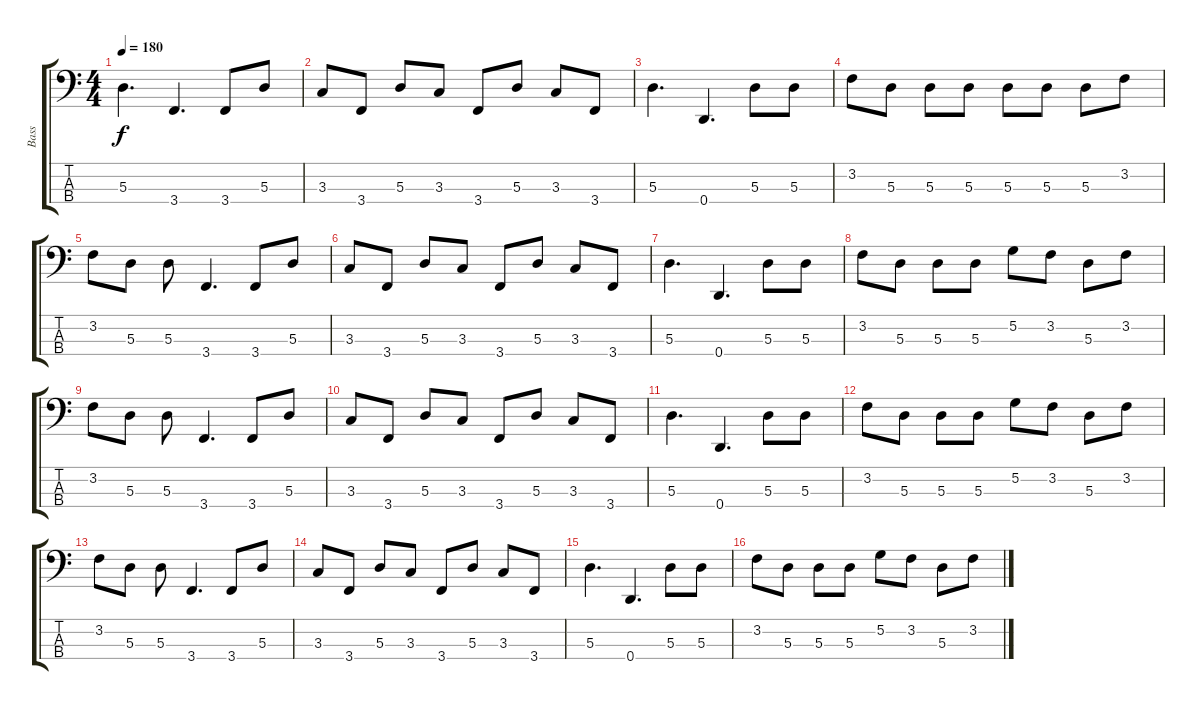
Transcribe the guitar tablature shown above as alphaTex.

\track ("Bass" "Bass") {instrument electricbassfinger}
\staff {score tabs}
\tuning (G2 D2 A1 D1) {hide}
\ts (4 4)
\tempo 180
\clef f4
\ks c
5.3.4{d dy f} 3.4.4{d} 3.4.8 5.3.8 |
3.3.8 3.4.8 5.3.8 3.3.8 3.4.8 5.3.8 3.3.8 3.4.8 |
5.3.4{d} 0.4.4{d} 5.3.8 5.3.8 |
3.2.8 5.3.8 5.3.8 5.3.8 5.3.8 5.3.8 5.3.8 3.2.8 |
3.2.8 5.3.8 5.3.8 3.4.4{d} 3.4.8 5.3.8 |
3.3.8 3.4.8 5.3.8 3.3.8 3.4.8 5.3.8 3.3.8 3.4.8 |
5.3.4{d} 0.4.4{d} 5.3.8 5.3.8 |
3.2.8 5.3.8 5.3.8 5.3.8 5.2.8 3.2.8 5.3.8 3.2.8 |
3.2.8 5.3.8 5.3.8 3.4.4{d} 3.4.8 5.3.8 |
3.3.8 3.4.8 5.3.8 3.3.8 3.4.8 5.3.8 3.3.8 3.4.8 |
5.3.4{d} 0.4.4{d} 5.3.8 5.3.8 |
3.2.8 5.3.8 5.3.8 5.3.8 5.2.8 3.2.8 5.3.8 3.2.8 |
3.2.8 5.3.8 5.3.8 3.4.4{d} 3.4.8 5.3.8 |
3.3.8 3.4.8 5.3.8 3.3.8 3.4.8 5.3.8 3.3.8 3.4.8 |
5.3.4{d} 0.4.4{d} 5.3.8 5.3.8 |
3.2.8 5.3.8 5.3.8 5.3.8 5.2.8 3.2.8 5.3.8 3.2.8
